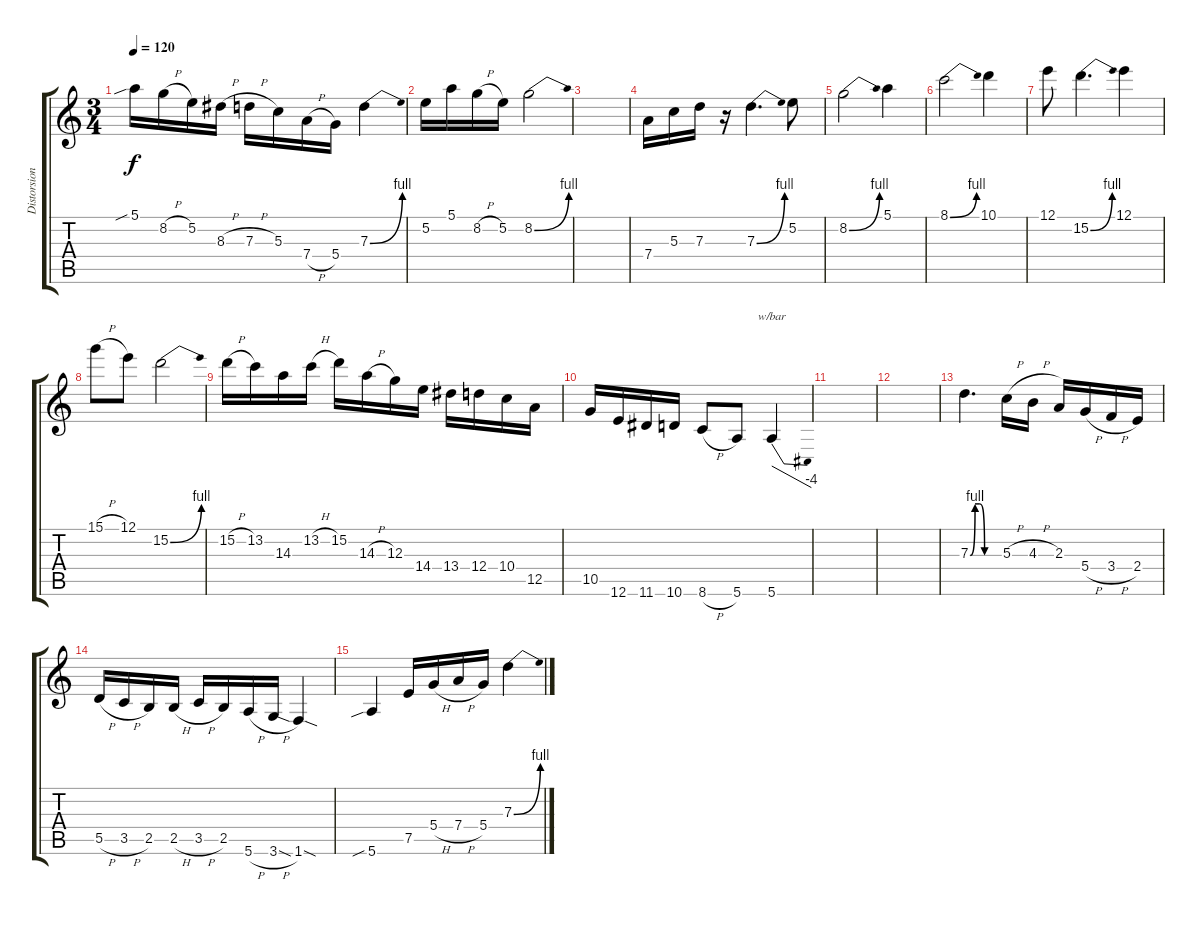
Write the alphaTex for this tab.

\track ("Distorsion Lead" "Distorsion") {instrument distortionguitar}
\staff {score tabs}
\tuning (E4 B3 G3 D3 A2 E2) {hide}
\ts (3 4)
\tempo 120
\clef g2
\ks c
5.1{sib}.16{dy f} 8.2{h}.16 5.2.16 8.3{h}.16 7.3{h}.16 5.3.16 7.4{h}.16 5.4.16 7.3{be (bend 0 0 60 4)}.4 |
5.2.16 5.1.16 8.2{h}.16 5.2.16 8.2{be (bend 0 0 60 4)}.2 |
|
7.4.16 5.3.16 7.3.16 r.16 7.3{be (bend 0 0 60 4)}.4{d} 5.2.8 |
8.2{be (bend 0 0 60 4)}.2 5.1.4 |
8.1{be (bend 0 0 60 4)}.2 10.1.4 |
12.1.8 15.2{be (bend 0 0 60 4)}.4{d} 12.1.4 |
15.1{h}.8 12.1.8 15.2{be (bend 0 0 60 4)}.2 |
15.2{h}.16 13.2.16 14.3.16 13.2{h}.16 15.2.16 14.3{h}.16 12.3.16 14.4.16 13.4.16 12.4.16 10.4.16 12.5.16 |
10.5.16 12.6.16 11.6.16 10.6.16 8.6{h}.8 5.6.8 5.6.4{tbe (dive default 0 0 60 -16)} |
|
|
7.3{be (custom 0 0 10 4 20 4 30 0 60 0)}.4{d} 5.3{h}.16 4.3{h}.16 2.3.16 5.4{h}.16 3.4{h}.16 2.4.16 |
5.5{h}.16 3.5{h}.16 2.5.16 2.5{h}.16 3.5{h}.16 2.5.16 5.6{h}.16 3.6{h}.16 1.6{sia sod}.4 |
5.6{sib}.4 7.5.16 5.4{h}.16 7.4{h}.16 5.4.16 7.3{be (bend 0 0 60 4)}.4
